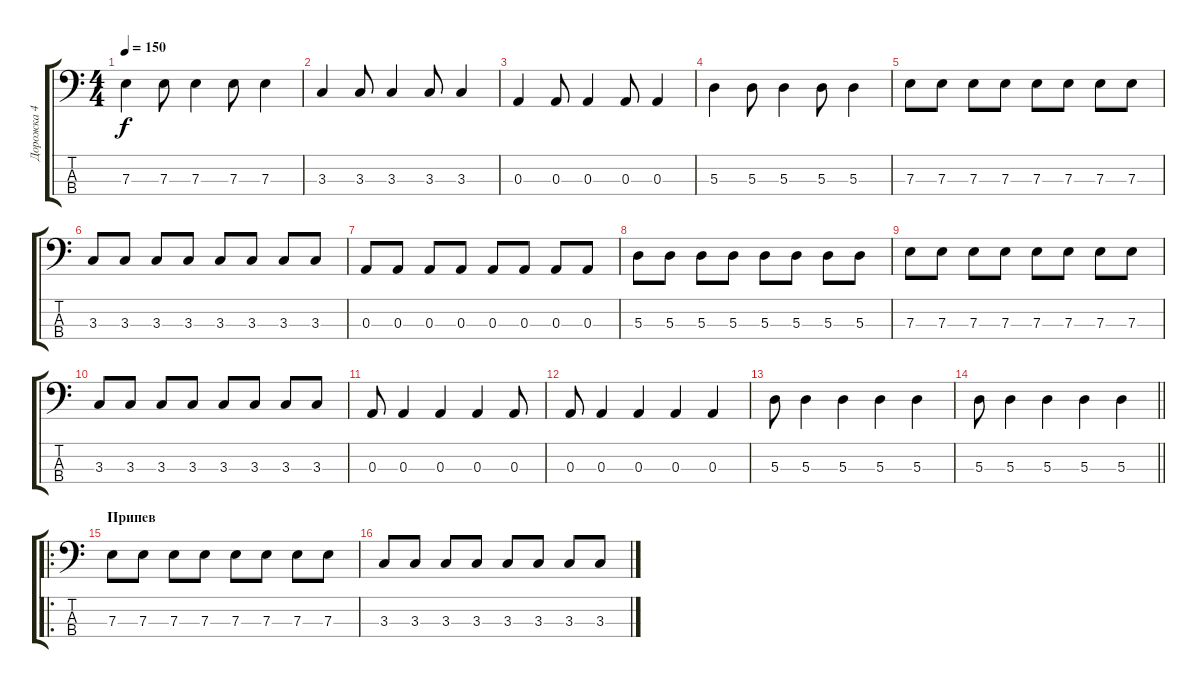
\track ("Дорожка 4" "Дорожка 4") {instrument electricbassfinger}
\staff {score tabs}
\tuning (G2 D2 A1 E1) {hide}
\ts (4 4)
\tempo 150
\clef f4
\ks c
7.3.4{dy f} 7.3.8 7.3.4 7.3.8 7.3.4 |
3.3.4 3.3.8 3.3.4 3.3.8 3.3.4 |
0.3.4 0.3.8 0.3.4 0.3.8 0.3.4 |
5.3.4 5.3.8 5.3.4 5.3.8 5.3.4 |
7.3.8 7.3.8 7.3.8 7.3.8 7.3.8 7.3.8 7.3.8 7.3.8 |
3.3.8 3.3.8 3.3.8 3.3.8 3.3.8 3.3.8 3.3.8 3.3.8 |
0.3.8 0.3.8 0.3.8 0.3.8 0.3.8 0.3.8 0.3.8 0.3.8 |
5.3.8 5.3.8 5.3.8 5.3.8 5.3.8 5.3.8 5.3.8 5.3.8 |
7.3.8 7.3.8 7.3.8 7.3.8 7.3.8 7.3.8 7.3.8 7.3.8 |
3.3.8 3.3.8 3.3.8 3.3.8 3.3.8 3.3.8 3.3.8 3.3.8 |
0.3.8 0.3.4 0.3.4 0.3.4 0.3.8 |
0.3.8 0.3.4 0.3.4 0.3.4 0.3.4 |
5.3.8 5.3.4 5.3.4 5.3.4 5.3.4 |
\barLineRight lightlight
5.3.8 5.3.4 5.3.4 5.3.4 5.3.4 |
\ro
\section ("" "Припев")
7.3.8 7.3.8 7.3.8 7.3.8 7.3.8 7.3.8 7.3.8 7.3.8 |
3.3.8 3.3.8 3.3.8 3.3.8 3.3.8 3.3.8 3.3.8 3.3.8
